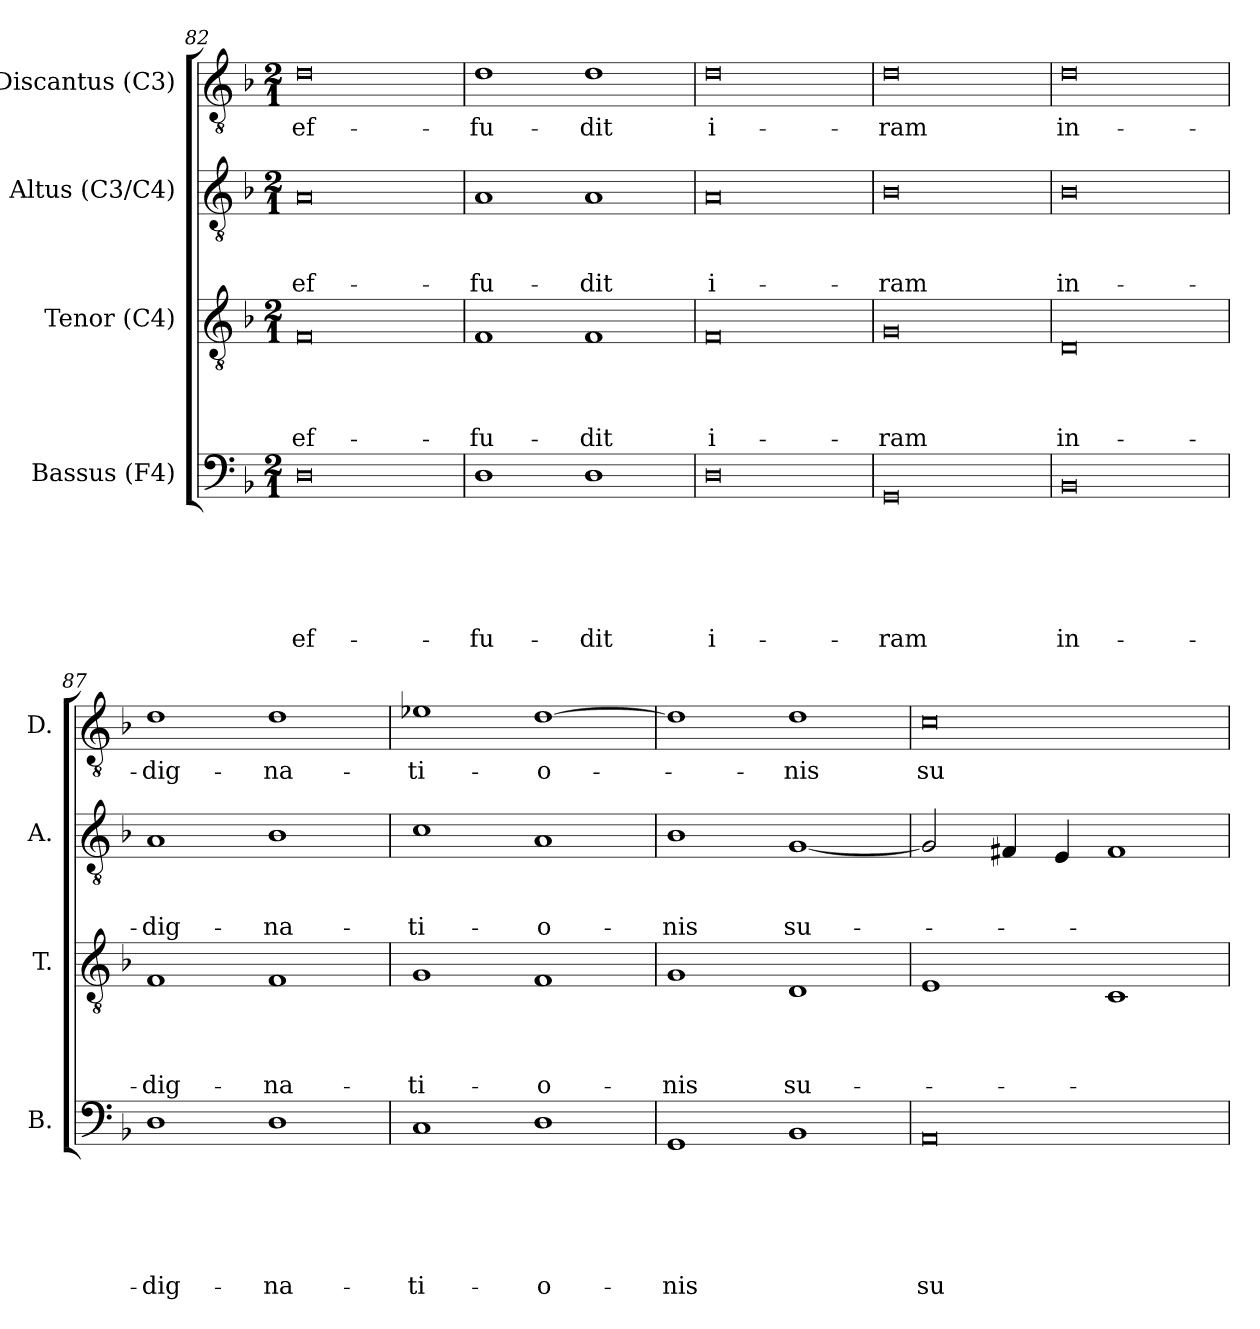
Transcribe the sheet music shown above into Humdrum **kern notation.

**kern	**text	**text	**text	**text	**text	**text	**kern	**text	**text	**text	**text	**kern	**text	**text	**text	**kern	**text
*part4	*part4	*part4	*part4	*part4	*part4	*part4	*part3	*part3	*part3	*part3	*part3	*part2	*part2	*part2	*part2	*part1	*part1
*staff4	*staff4	*staff4	*staff4	*staff4	*staff4	*staff4	*staff3	*staff3	*staff3	*staff3	*staff3	*staff2	*staff2	*staff2	*staff2	*staff1	*staff1
*I"Bassus (F4)	*	*	*	*	*	*	*I"Tenor (C4)	*	*	*	*	*I"Altus (C3/C4)	*	*	*	*I"Discantus (C3)	*
*I'B.	*	*	*	*	*	*	*I'T.	*	*	*	*	*I'A.	*	*	*	*I'D.	*
*clefF4	*	*	*	*	*	*	*clefGv2	*	*	*	*	*clefGv2	*	*	*	*clefGv2	*
*k[b-]	*	*	*	*	*	*	*k[b-]	*	*	*	*	*k[b-]	*	*	*	*k[b-]	*
*F:	*	*	*	*	*	*	*F:	*	*	*	*	*F:	*	*	*	*F:	*
*M2/1	*	*	*	*	*	*	*M2/1	*	*	*	*	*M2/1	*	*	*	*M2/1	*
=82	=82	=82	=82	=82	=82	=82	=82	=82	=82	=82	=82	=82	=82	=82	=82	=82	=82
!	!	!	!	!	!	!LO:LY:b:rj	!	!	!	!	!LO:LY:b:rj	!	!	!	!LO:LY:b:rj	!	!LO:LY:b:rj
0D	.	.	.	.	.	ef-	0F	.	.	.	ef-	0A	.	.	ef-	0d	ef-
=83	=83	=83	=83	=83	=83	=83	=83	=83	=83	=83	=83	=83	=83	=83	=83	=83	=83
!	!	!	!	!	!	!LO:LY:b	!	!	!	!	!LO:LY:b	!	!	!	!LO:LY:b	!	!LO:LY:b
1D	.	.	.	.	.	-fu-	1F	.	.	.	-fu-	1A	.	.	-fu-	1d	-fu-
!	!	!	!	!	!	!LO:LY:b	!	!	!	!	!LO:LY:b	!	!	!	!LO:LY:b	!	!LO:LY:b
1D	.	.	.	.	.	-dit	1F	.	.	.	-dit	1A	.	.	-dit	1d	-dit
=84	=84	=84	=84	=84	=84	=84	=84	=84	=84	=84	=84	=84	=84	=84	=84	=84	=84
!	!	!	!	!	!	!LO:LY:b:rj	!	!	!	!	!LO:LY:b:rj	!	!	!	!LO:LY:b:rj	!	!LO:LY:b:rj
0D	.	.	.	.	.	i-	0F	.	.	.	i-	0A	.	.	i-	0d	i-
=85	=85	=85	=85	=85	=85	=85	=85	=85	=85	=85	=85	=85	=85	=85	=85	=85	=85
!	!	!	!	!	!	!LO:LY:b	!	!	!	!	!LO:LY:b	!	!	!	!LO:LY:b	!	!LO:LY:b
0GG	.	.	.	.	.	-ram	0G	.	.	.	-ram	0B-	.	.	-ram	0d	-ram
=86	=86	=86	=86	=86	=86	=86	=86	=86	=86	=86	=86	=86	=86	=86	=86	=86	=86
!	!	!	!	!	!	!LO:LY:b:rj	!	!	!	!	!LO:LY:b:rj	!	!	!	!LO:LY:b:rj	!	!LO:LY:b:rj
0BB-	.	.	.	.	.	in-	0D	.	.	.	in-	0B-	.	.	in-	0d	in-
!!LO:PB:g=z
=87	=87	=87	=87	=87	=87	=87	=87	=87	=87	=87	=87	=87	=87	=87	=87	=87	=87
!	!	!	!	!	!	!LO:LY:b	!	!	!	!	!LO:LY:b	!	!	!	!LO:LY:b	!	!LO:LY:b
1D	.	.	.	.	.	-dig-	1F	.	.	.	-dig-	1A	.	.	-dig-	1d	-dig-
!	!	!	!	!	!	!LO:LY:b	!	!	!	!	!LO:LY:b	!	!	!	!LO:LY:b	!	!LO:LY:b
1D	.	.	.	.	.	-na-	1F	.	.	.	-na-	1B-	.	.	-na-	1d	-na-
=88	=88	=88	=88	=88	=88	=88	=88	=88	=88	=88	=88	=88	=88	=88	=88	=88	=88
!	!	!	!	!	!	!LO:LY:b	!	!	!	!	!LO:LY:b	!	!	!	!LO:LY:b	!	!LO:LY:b
1C	.	.	.	.	.	-ti-	1G	.	.	.	-ti-	1c	.	.	-ti-	1e-X	-ti-
!	!	!	!	!	!	!LO:LY:b:rj	!	!	!	!	!LO:LY:b:rj	!	!	!	!LO:LY:b:rj	!	!LO:LY:b:rj
1D	.	.	.	.	.	-o-	1F	.	.	.	-o-	1A	.	.	-o-	[>1d	-o-
=89	=89	=89	=89	=89	=89	=89	=89	=89	=89	=89	=89	=89	=89	=89	=89	=89	=89
!	!	!	!	!	!	!LO:LY:b	!	!	!	!	!LO:LY:b	!	!	!	!LO:LY:b	!	!
1GG	.	.	.	.	.	-nis	1G	.	.	.	-nis	1B-	.	.	-nis	1d]	.
!	!	!	!	!	!	!	!	!	!	!	!LO:LY:b	!	!	!	!LO:LY:b	!	!LO:LY:b
1BB-	.	.	.	.	.	.	1D	.	.	.	su-	[<1G	.	.	su-	1d	-nis
=90	=90	=90	=90	=90	=90	=90	=90	=90	=90	=90	=90	=90	=90	=90	=90	=90	=90
!	!	!	!	!	!	!LO:LY:b:rj	!	!	!	!	!	!	!	!	!	!	!LO:LY:b:rj
0AA	.	.	.	.	.	su-	1E	.	.	.	.	2G/]	.	.	.	0c	su-
.	.	.	.	.	.	.	.	.	.	.	.	4F#/	.	.	.	.	.
.	.	.	.	.	.	.	.	.	.	.	.	4E/	.	.	.	.	.
.	.	.	.	.	.	.	1C	.	.	.	.	1F#	.	.	.	.	.
=	=	=	=	=	=	=	=	=	=	=	=	=	=	=	=	=	=
*-	*-	*-	*-	*-	*-	*-	*-	*-	*-	*-	*-	*-	*-	*-	*-	*-	*-
